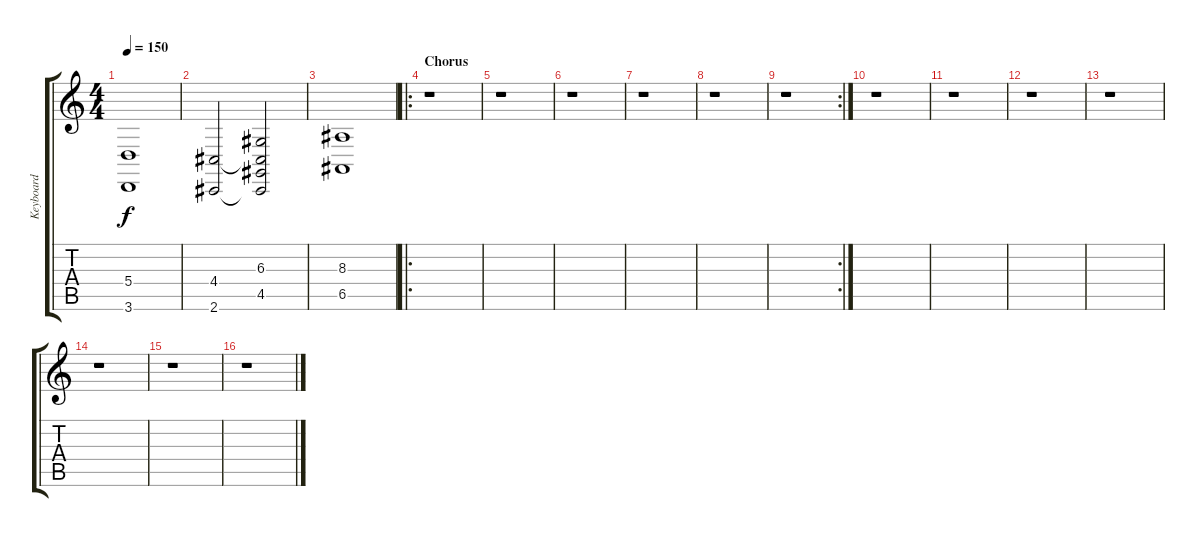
\track ("Keyboard" "Keyboard") {instrument stringensemble2}
\staff {score tabs}
\tuning (B3 Gb3 D3 A2 E2 B1) {hide}
\ts (4 4)
\tempo 150
\clef g2
\ks c
(5.4 3.6).1{dy f} |
(4.4 2.6).2 (6.3 4.4{t} 4.5 2.6{t}).2 |
(8.3 6.5).1 |
\ro
\section ("" "Chorus")
r.1 |
r.1 |
r.1 |
r.1 |
r.1 |
\rc 2
r.1 |
r.1 |
r.1 |
r.1 |
r.1 |
r.1 |
r.1 |
r.1
